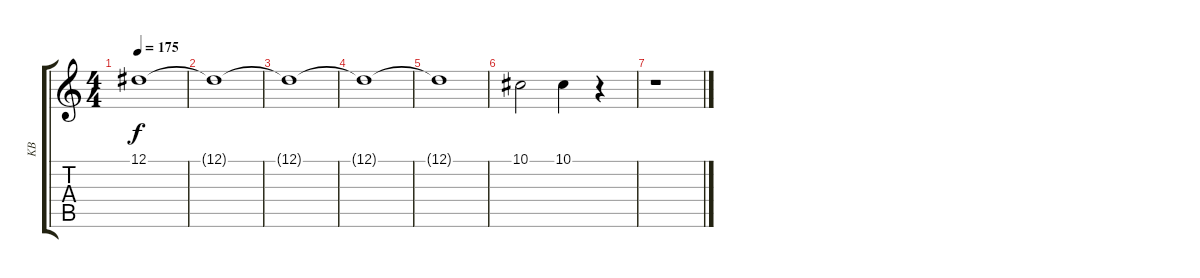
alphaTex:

\track ("KB" "KB") {instrument tremolostrings}
\staff {score tabs}
\tuning (Eb4 Bb3 Gb3 Db3 Ab2 Eb2) {hide}
\ts (4 4)
\tempo 175
\clef g2
\ks c
12.1{t}.1{dy f} |
12.1{t}.1 |
12.1{t}.1 |
12.1{t}.1 |
12.1{t}.1 |
10.1.2 10.1.4 r.4 |
r.1
